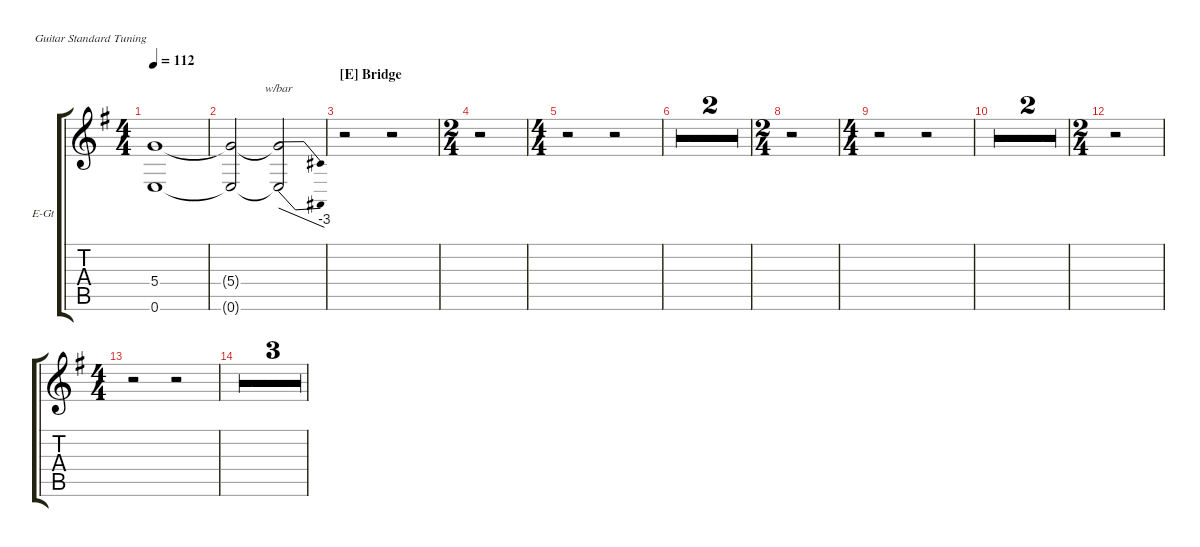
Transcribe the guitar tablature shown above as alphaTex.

\hideDynamics
\bracketExtendMode groupsimilarinstruments
\firstSystemTrackNameOrientation horizontal
\otherSystemsTrackNameOrientation horizontal
\track ("E.Guitar 1" "E-Gt") {multiBarRest instrument distortionguitar}
\staff {score tabs}
\tuning (E4 B3 G3 D3 A2 E2)
\ts (4 4)
\tempo 112
\clef g2
\ks g
(5.4 0.6).1{dy f} |
(5.4{t} 0.6{t}).2 (5.4{t} 0.6{t}).2{tbe (dive default 0 0 60 -12)} |
\section ("E" "Bridge")
r.2 r.2 |
\ts (2 4)
r.2 |
\ts (4 4)
r.2 r.2 |
r.2 r.2 |
r.2 r.2 |
\ts (2 4)
r.2 |
\ts (4 4)
r.2 r.2 |
r.2 r.2 |
r.2 r.2 |
\ts (2 4)
r.2 |
\ts (4 4)
r.2 r.2 |
r.2 r.2 |
r.2 r.2 |
r.2 r.2
